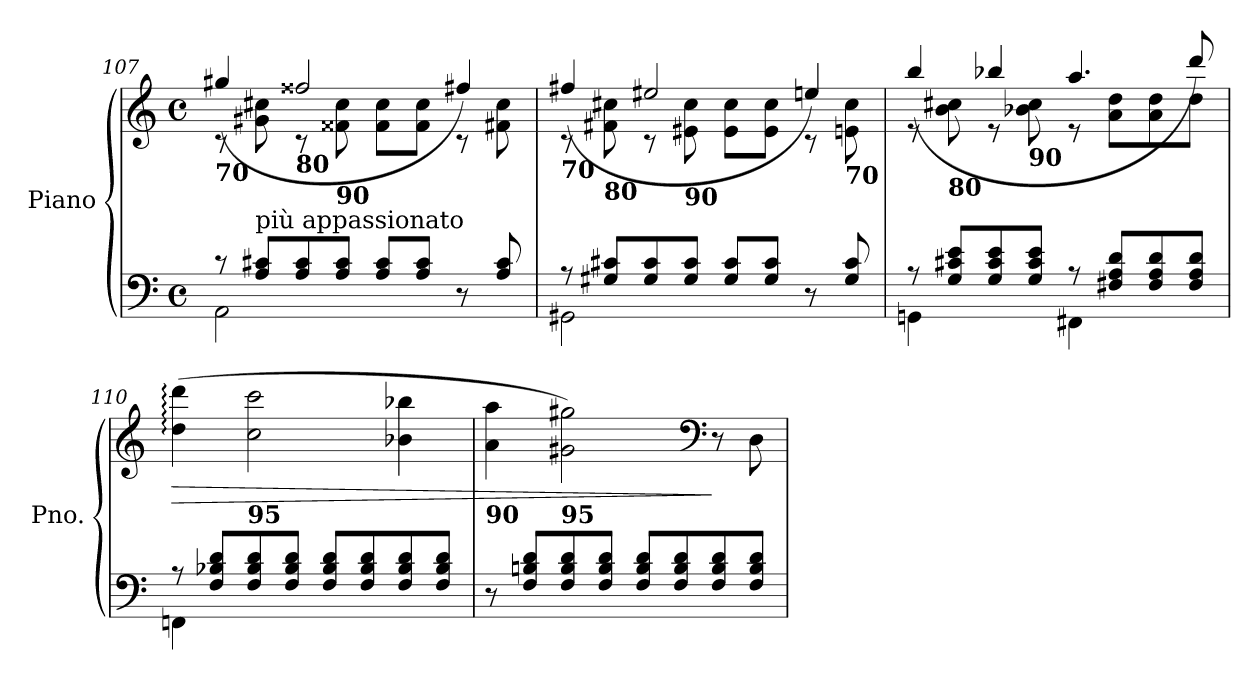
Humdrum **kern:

**kern	**kern	**dynam
*part1	*part1	*part1
*staff2	*staff1	*staff1/2
*I"Piano	*	*
*I'Pno.	*	*
*clefF4	*clefG2	*
*k[]	*k[]	*
*M4/4	*M4/4	*
*met(c)	*met(c)	*
=107	=107	=107
*^	*^	*
!	!	!LO:TX:b:B:t=70	!	!
!	!	!	!	!LO:DY:b
8r	2AA\	8rc	(4gg#X/	other-dynamics
!LO:TX:a:t=più appassionato	!	!	!	!
8A/ 8c#X/L	.	8g#X\ 8cc#X\	.	.
!	!	!LO:TX:b:B:t=80	!	!
8A/ 8c#/	.	8rc	2ff##X/	.
!	!	!LO:TX:b:B:t=90	!	!
8A/ 8c#/J	.	8f##X\ 8cc#\	.	.
8A/ 8c#/L	2ryy	8f##\ 8cc#\L	.	.
8A/ 8c#/J	.	8f##\ 8cc#\J	.	.
8r	.	8rc	4ff#X/)	.
8A/ 8c#/	.	8f#X\ 8cc#\	.	.
=108	=108	=108	=108	=108
!	!	!LO:TX:b:B:t=70	!	!
8r	2GG#X\	8rc	(4ff#X/	.
!	!	!LO:TX:b:B:t=80	!	!
8G#X/ 8c#X/L	.	8f#X\ 8cc#X\	.	.
8G#/ 8c#/	.	8rc	2ee#X/	.
!	!	!LO:TX:b:B:t=90	!	!
8G#/ 8c#/J	.	8e#X\ 8cc#\	.	.
8G#/ 8c#/L	2ryy	8e#\ 8cc#\L	.	.
8G#/ 8c#/J	.	8e#\ 8cc#\J	.	.
8r	.	8rc	4een/)	.
!	!	!LO:TX:b:B:t=70	!	!
8G#/ 8c#/	.	8en\ 8cc#\	.	.
=109	=109	=109	=109	=109
8r	4GGn\	8re	(4bb/	.
!	!	!LO:TX:b:B:t=80	!	!
8G/ 8c#X/ 8e/L	.	8b\ 8cc#X\	.	.
8G/ 8c#/ 8e/	4ryy	8re	4bb-X/	.
!	!	!LO:TX:b:B:t=90	!	!
8G/ 8c#/ 8e/J	.	8b-X\ 8cc#\	.	.
8r	4FF#X\	8re	4.aa/	.
8F#X/ 8A/ 8d/L	.	8a\ 8dd\L	.	.
8F#/ 8A/ 8d/	4ryy	8a\ 8dd\	.	.
8F#/ 8A/ 8d/J	.	8dd\J	8ddd/)	.
!!LO:LB:g=z
=110	=110	=110	=110	=110
!	!	!	!	!LO:HP:b
!	!	!	!	!LO:DY:n=1:b=2
!	!	!	!	!LO:DY:n=2:b
*	*	*v	*v	*
8r	4FFn\	(4dd\: 4ddd\:	> pp f
8F/ 8B-X/ 8d/L	.	.	.
!	!	!LO:TX:b:B:t=95	!
8F/ 8B-/ 8d/	4ryy	2cc\ 2ccc\	.
8F/ 8B-/ 8d/J	.	.	.
8F/ 8B-/ 8d/L	2ryy	.	.
8F/ 8B-/ 8d/	.	.	.
8F/ 8B-/ 8d/	.	4b-X\ 4bb-X\	.
8F/ 8B-/ 8d/J	.	.	.
*v	*v	*	*
=111	=111	=111
!	!LO:TX:b:B:t=90	!
8r	4a\ 4aa\	.
8F/ 8Bn/ 8d/L	.	.
!	!LO:TX:b:B:t=95	!
8F/ 8B/ 8d/	2g#X\ 2gg#X\)	.
8F/ 8B/ 8d/J	.	.
8F/ 8B/ 8d/L	.	.
8F/ 8B/ 8d/	.	.
*	*clefF4	*
8F/ 8B/ 8d/	8r	]
8F/ 8B/ 8d/J	8D\	.
=	=	=
*-	*-	*-
